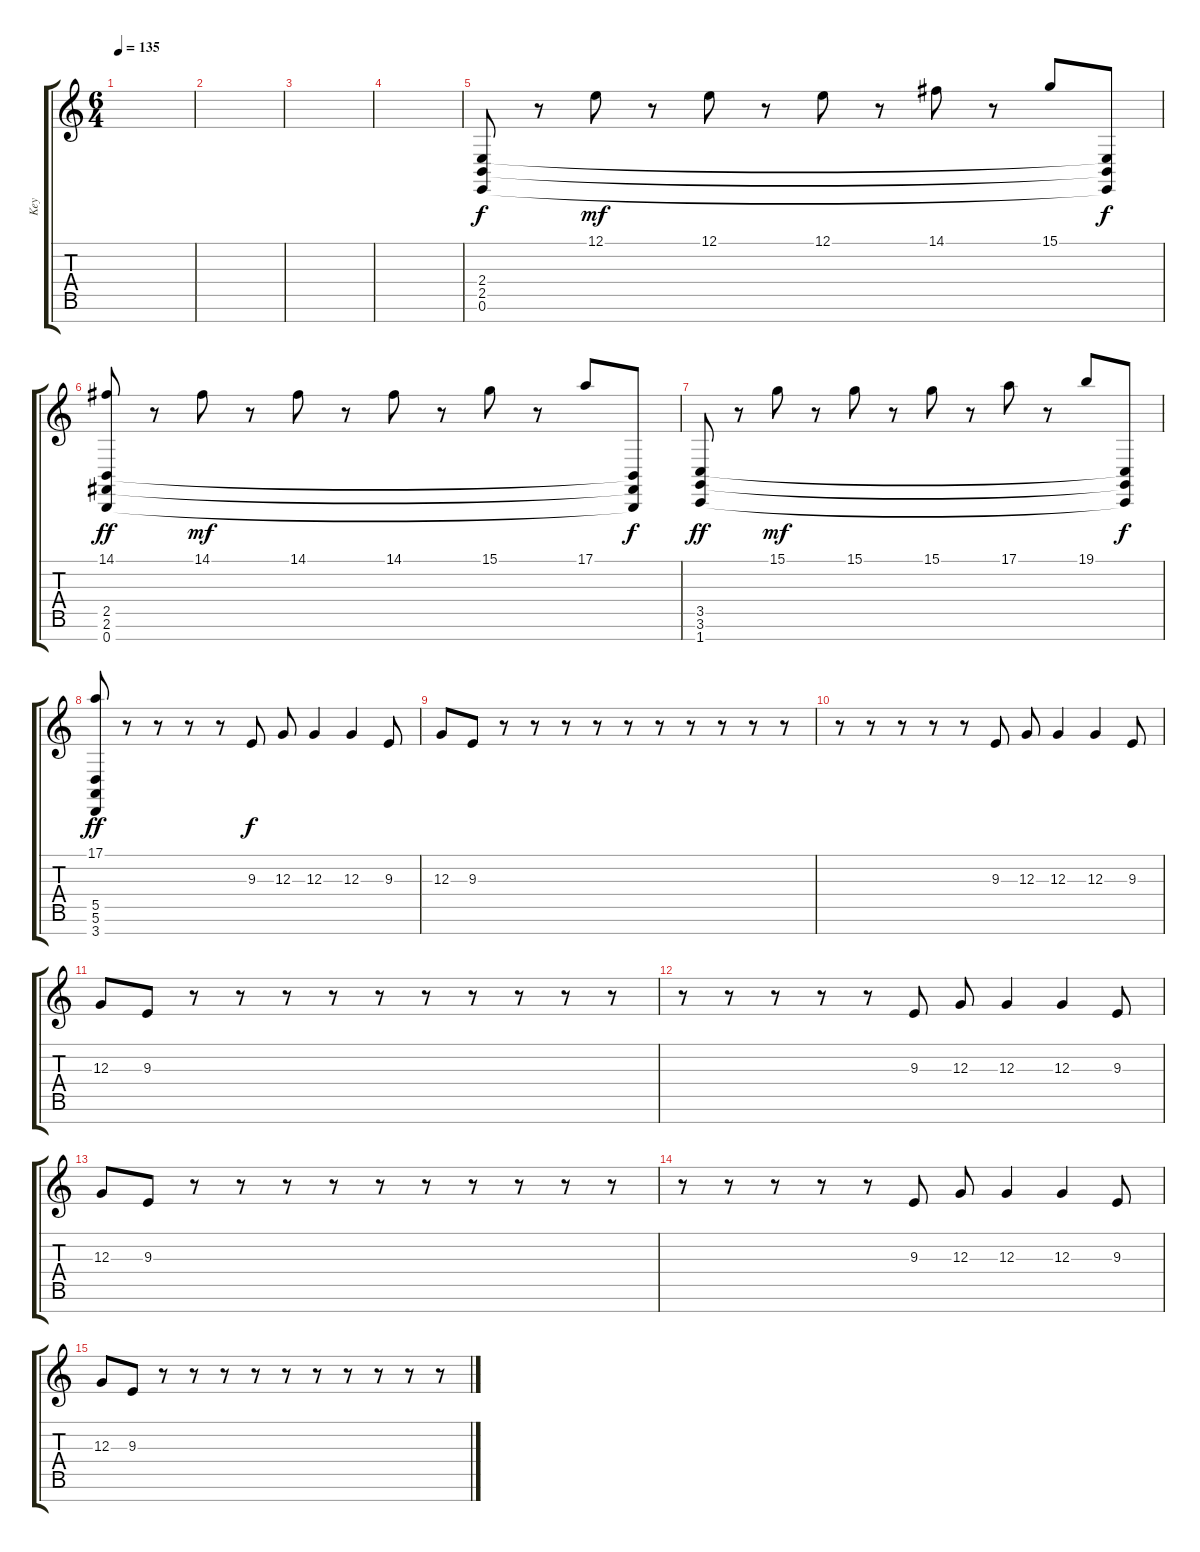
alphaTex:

\track ("Key" "Key") {instrument brightacousticpiano}
\staff {score tabs}
\tuning (E4 B3 G3 D3 A2 E2 B1) {hide}
\ts (6 4)
\tempo 135
\clef g2
\ks c
|
|
|
|
(2.4 2.5 0.6).8 r.8 12.1.8{dy mf} r.8 12.1.8 r.8 12.1.8 r.8 14.1.8 r.8 15.1.8 (2.4{t} 2.5{t} 0.6{t}).8{dy f} |
(14.1 2.5 2.6 0.7).8{dy ff} r.8 14.1.8{dy mf} r.8 14.1.8 r.8 14.1.8 r.8 15.1.8 r.8 17.1.8 (2.5{t} 2.6{t} 0.7{t}).8{dy f} |
(3.5 3.6 1.7).8{dy ff} r.8 15.1.8{dy mf} r.8 15.1.8 r.8 15.1.8 r.8 17.1.8 r.8 19.1.8 (3.5{t} 3.6{t} 1.7{t}).8{dy f} |
(17.1 5.5 5.6 3.7).8{dy ff} r.8 r.8 r.8 r.8 9.3.8{dy f} 12.3.8 12.3.4 12.3.4 9.3.8 |
12.3.8 9.3.8 r.8 r.8 r.8 r.8 r.8 r.8 r.8 r.8 r.8 r.8 |
r.8 r.8 r.8 r.8 r.8 9.3.8 12.3.8 12.3.4 12.3.4 9.3.8 |
12.3.8 9.3.8 r.8 r.8 r.8 r.8 r.8 r.8 r.8 r.8 r.8 r.8 |
r.8 r.8 r.8 r.8 r.8 9.3.8 12.3.8 12.3.4 12.3.4 9.3.8 |
12.3.8 9.3.8 r.8 r.8 r.8 r.8 r.8 r.8 r.8 r.8 r.8 r.8 |
r.8 r.8 r.8 r.8 r.8 9.3.8 12.3.8 12.3.4 12.3.4 9.3.8 |
12.3.8 9.3.8 r.8 r.8 r.8 r.8 r.8 r.8 r.8 r.8 r.8 r.8
